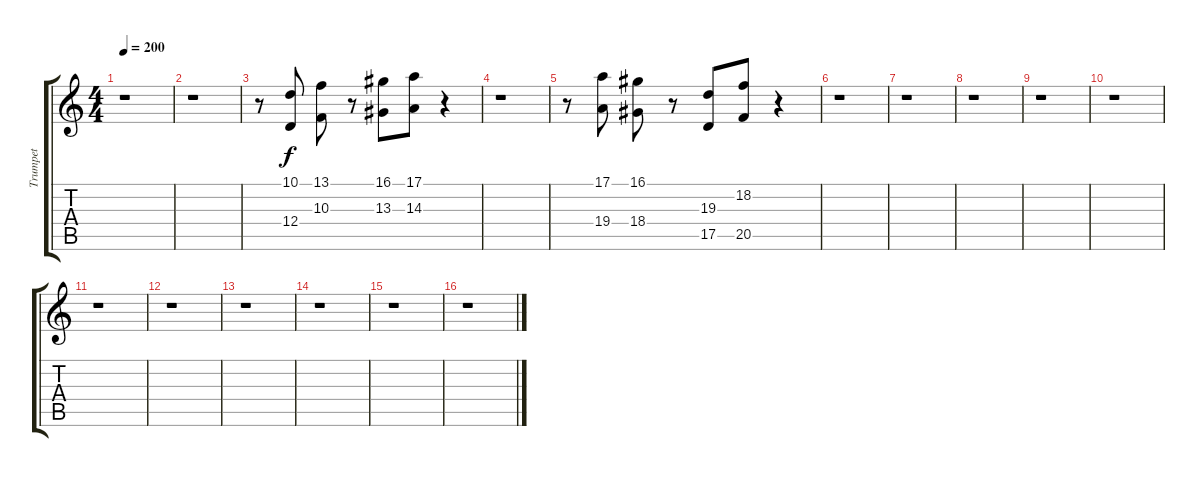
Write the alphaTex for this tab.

\track ("Trumpet" "Trumpet") {instrument trumpet}
\staff {score tabs}
\tuning (E4 B3 G3 D3 A2 E2) {hide}
\ts (4 4)
\tempo 200
\clef g2
\ks c
r.1{dy f} |
r.1 |
r.8 (10.1 12.4).8 (13.1 10.3).8 r.8 (16.1 13.3).8 (17.1 14.3).8 r.4 |
r.1 |
r.8 (17.1 19.4).8 (16.1 18.4).8 r.8 (19.3 17.5).8 (18.2 20.5).8 r.4 |
r.1 |
r.1 |
r.1 |
r.1 |
r.1 |
r.1 |
r.1 |
r.1 |
r.1 |
r.1 |
r.1
